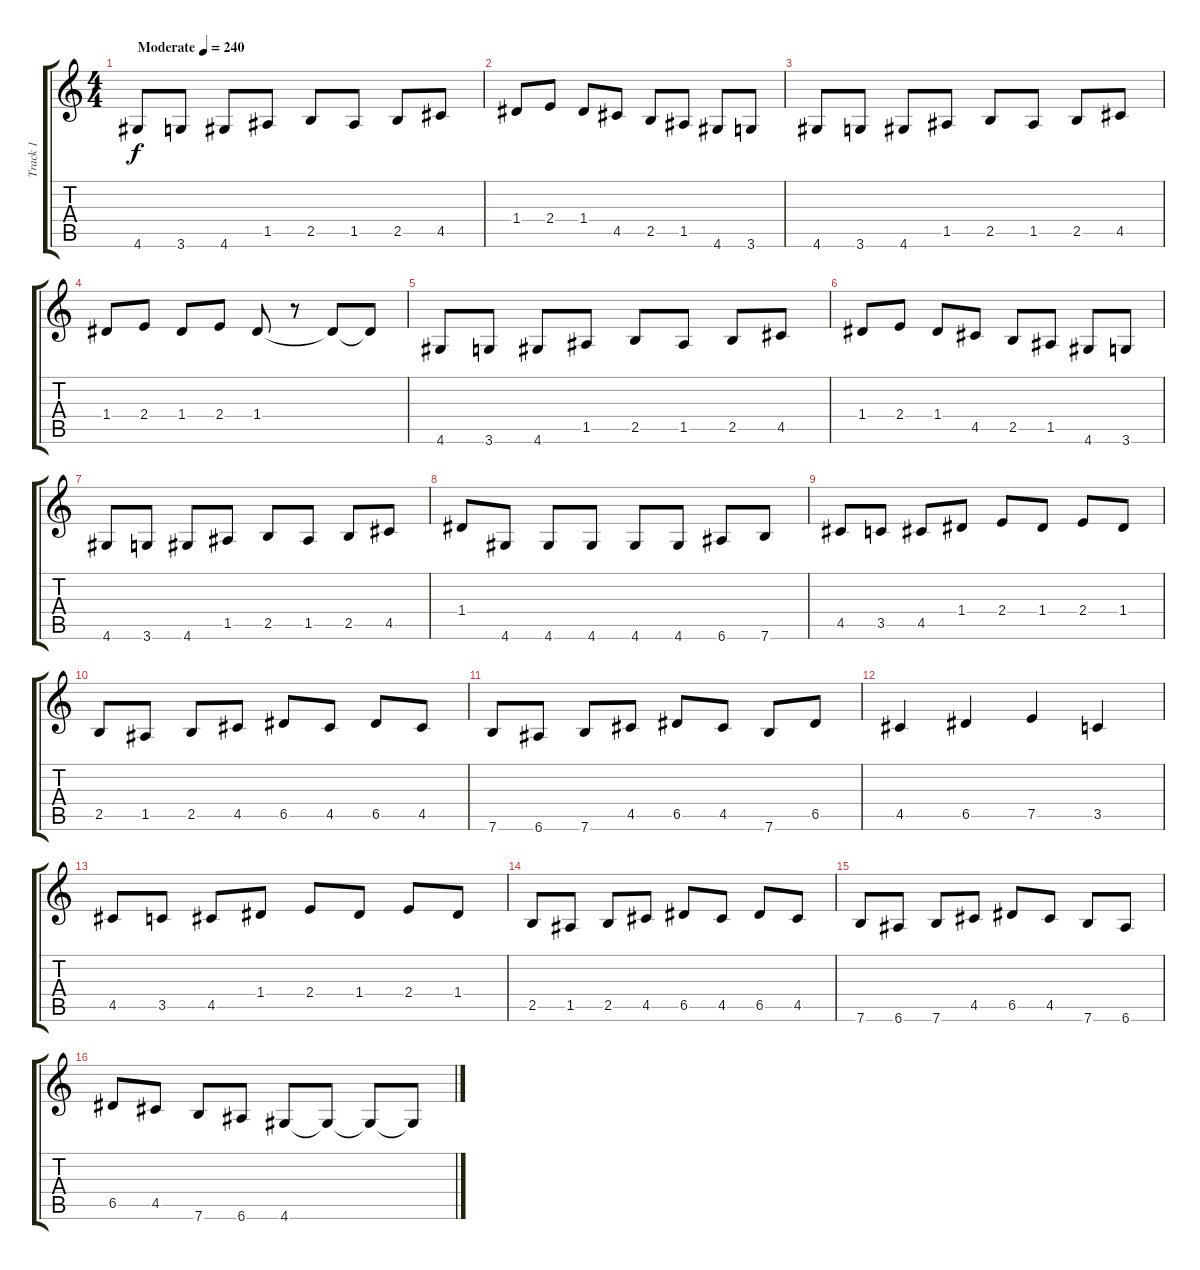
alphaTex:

\track ("Track 1" "Track 1") {instrument distortionguitar}
\staff {score tabs}
\tuning (E4 B3 G3 D3 A2 E2) {hide}
\ts (4 4)
\tempo (240 "Moderate")
\clef g2
\ks c
4.6.8{dy f instrument distortionguitar} 3.6.8 4.6.8 1.5.8 2.5.8 1.5.8 2.5.8 4.5.8 |
1.4.8 2.4.8 1.4.8 4.5.8 2.5.8 1.5.8 4.6.8 3.6.8 |
4.6.8 3.6.8 4.6.8 1.5.8 2.5.8 1.5.8 2.5.8 4.5.8 |
1.4.8 2.4.8 1.4.8 2.4.8 1.4.8 r.8 1.4{t}.8 1.4{t}.8 |
4.6.8 3.6.8 4.6.8 1.5.8 2.5.8 1.5.8 2.5.8 4.5.8 |
1.4.8 2.4.8 1.4.8 4.5.8 2.5.8 1.5.8 4.6.8 3.6.8 |
4.6.8 3.6.8 4.6.8 1.5.8 2.5.8 1.5.8 2.5.8 4.5.8 |
1.4.8 4.6.8 4.6.8 4.6.8 4.6.8 4.6.8 6.6.8 7.6.8 |
4.5.8 3.5.8 4.5.8 1.4.8 2.4.8 1.4.8 2.4.8 1.4.8 |
2.5.8 1.5.8 2.5.8 4.5.8 6.5.8 4.5.8 6.5.8 4.5.8 |
7.6.8 6.6.8 7.6.8 4.5.8 6.5.8 4.5.8 7.6.8 6.5.8 |
4.5.4 6.5.4 7.5.4 3.5.4 |
4.5.8 3.5.8 4.5.8 1.4.8 2.4.8 1.4.8 2.4.8 1.4.8 |
2.5.8 1.5.8 2.5.8 4.5.8 6.5.8 4.5.8 6.5.8 4.5.8 |
7.6.8 6.6.8 7.6.8 4.5.8 6.5.8 4.5.8 7.6.8 6.6.8 |
6.5.8 4.5.8 7.6.8 6.6.8 4.6.8 4.6{t}.8 4.6{t}.8 4.6{t}.8
